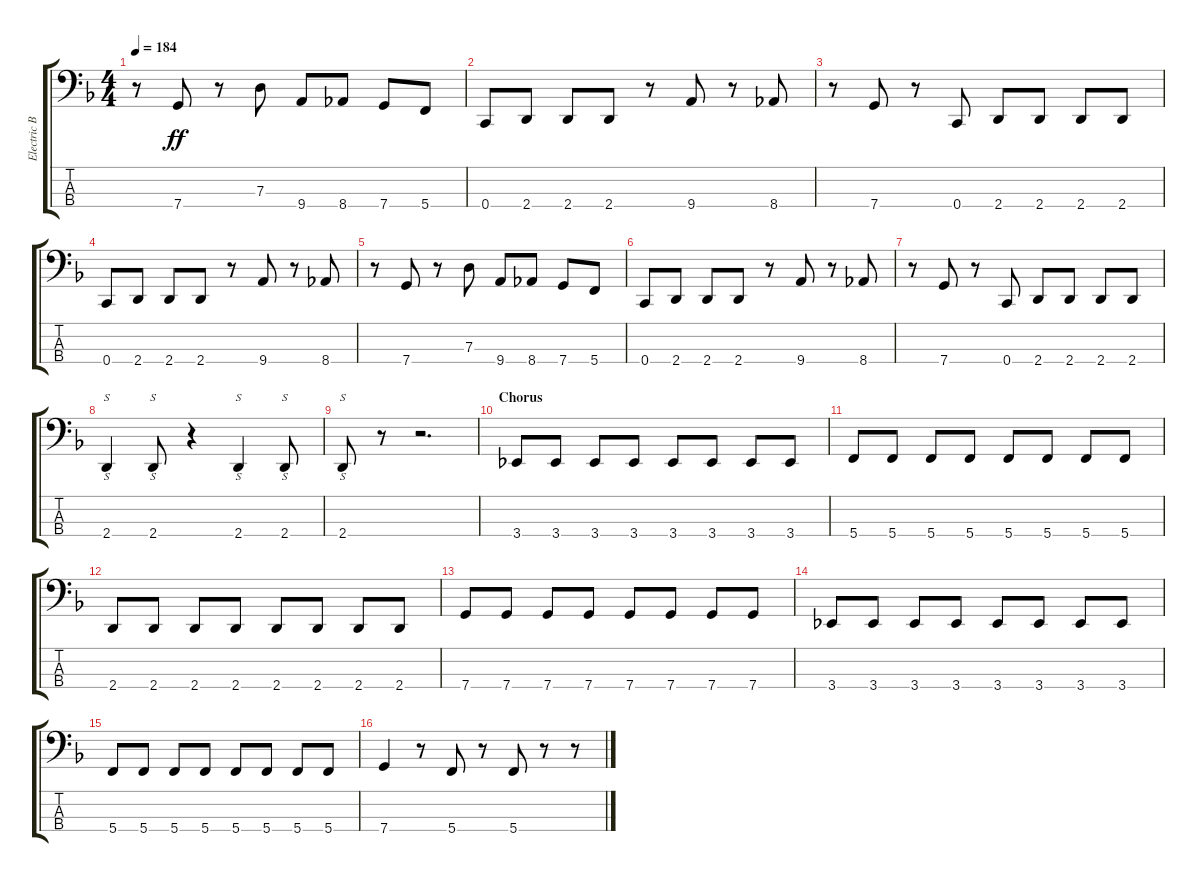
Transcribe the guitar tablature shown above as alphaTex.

\track ("Electric Bass Kool" "Electric B") {instrument electricbassfinger}
\staff {score tabs}
\tuning (F2 C2 G1 C1) {hide}
\ts (4 4)
\tempo 184
\clef f4
\ks dminor
r.8{dy ff} 7.4.8 r.8 7.3.8 9.4.8 8.4.8 7.4.8 5.4.8 |
0.4.8 2.4.8 2.4.8 2.4.8 r.8 9.4.8 r.8 8.4.8 |
r.8 7.4.8 r.8 0.4.8 2.4.8 2.4.8 2.4.8 2.4.8 |
0.4.8 2.4.8 2.4.8 2.4.8 r.8 9.4.8 r.8 8.4.8 |
r.8 7.4.8 r.8 7.3.8 9.4.8 8.4.8 7.4.8 5.4.8 |
0.4.8 2.4.8 2.4.8 2.4.8 r.8 9.4.8 r.8 8.4.8 |
r.8 7.4.8 r.8 0.4.8 2.4.8 2.4.8 2.4.8 2.4.8 |
2.4.4{s} 2.4.8{s} r.4 2.4.4{s} 2.4.8{s} |
2.4.8{s} r.8 r.2{d} |
\section ("" "Chorus")
3.4.8 3.4.8 3.4.8 3.4.8 3.4.8 3.4.8 3.4.8 3.4.8 |
5.4.8 5.4.8 5.4.8 5.4.8 5.4.8 5.4.8 5.4.8 5.4.8 |
2.4.8 2.4.8 2.4.8 2.4.8 2.4.8 2.4.8 2.4.8 2.4.8 |
7.4.8 7.4.8 7.4.8 7.4.8 7.4.8 7.4.8 7.4.8 7.4.8 |
3.4.8 3.4.8 3.4.8 3.4.8 3.4.8 3.4.8 3.4.8 3.4.8 |
5.4.8 5.4.8 5.4.8 5.4.8 5.4.8 5.4.8 5.4.8 5.4.8 |
7.4.4 r.8 5.4.8 r.8 5.4.8 r.8 r.8
